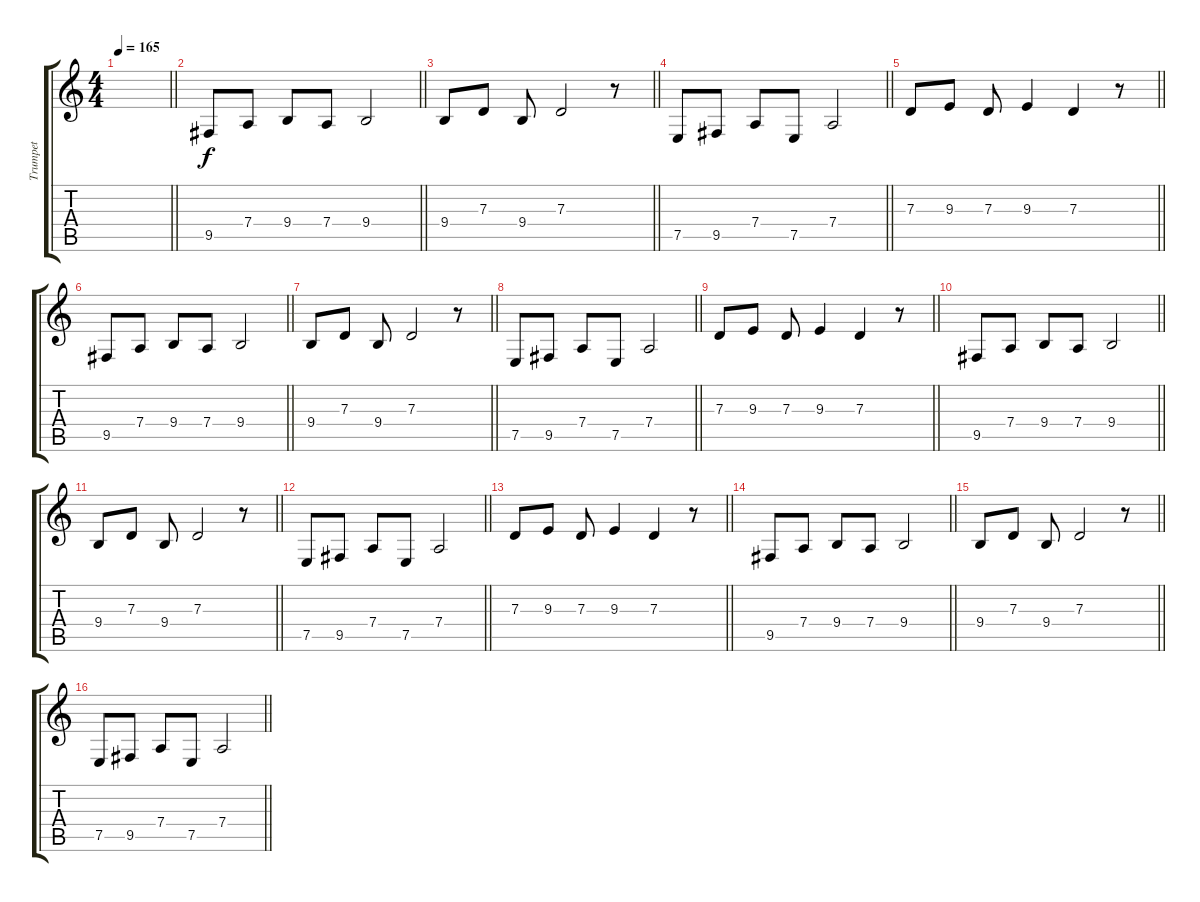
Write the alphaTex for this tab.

\track ("Trumpet" "Trumpet") {instrument trumpet}
\staff {score tabs}
\tuning (E4 B3 G3 D3 A2 E2) {hide}
\ts (4 4)
\tempo 165
\clef g2
\barLineRight lightlight
\ks c
|
\barLineRight lightlight
9.5.8 7.4.8 9.4.8 7.4.8 9.4.2 |
\barLineRight lightlight
9.4.8 7.3.8 9.4.8 7.3.2 r.8 |
\barLineRight lightlight
7.5.8 9.5.8 7.4.8 7.5.8 7.4.2 |
\barLineRight lightlight
7.3.8 9.3.8 7.3.8 9.3.4 7.3.4 r.8 |
\barLineRight lightlight
9.5.8 7.4.8 9.4.8 7.4.8 9.4.2 |
\barLineRight lightlight
9.4.8 7.3.8 9.4.8 7.3.2 r.8 |
\barLineRight lightlight
7.5.8 9.5.8 7.4.8 7.5.8 7.4.2 |
\barLineRight lightlight
7.3.8 9.3.8 7.3.8 9.3.4 7.3.4 r.8 |
\barLineRight lightlight
9.5.8 7.4.8 9.4.8 7.4.8 9.4.2 |
\barLineRight lightlight
9.4.8 7.3.8 9.4.8 7.3.2 r.8 |
\barLineRight lightlight
7.5.8 9.5.8 7.4.8 7.5.8 7.4.2 |
\barLineRight lightlight
7.3.8 9.3.8 7.3.8 9.3.4 7.3.4 r.8 |
\barLineRight lightlight
9.5.8 7.4.8 9.4.8 7.4.8 9.4.2 |
\barLineRight lightlight
9.4.8 7.3.8 9.4.8 7.3.2 r.8 |
\barLineRight lightlight
7.5.8 9.5.8 7.4.8 7.5.8 7.4.2
